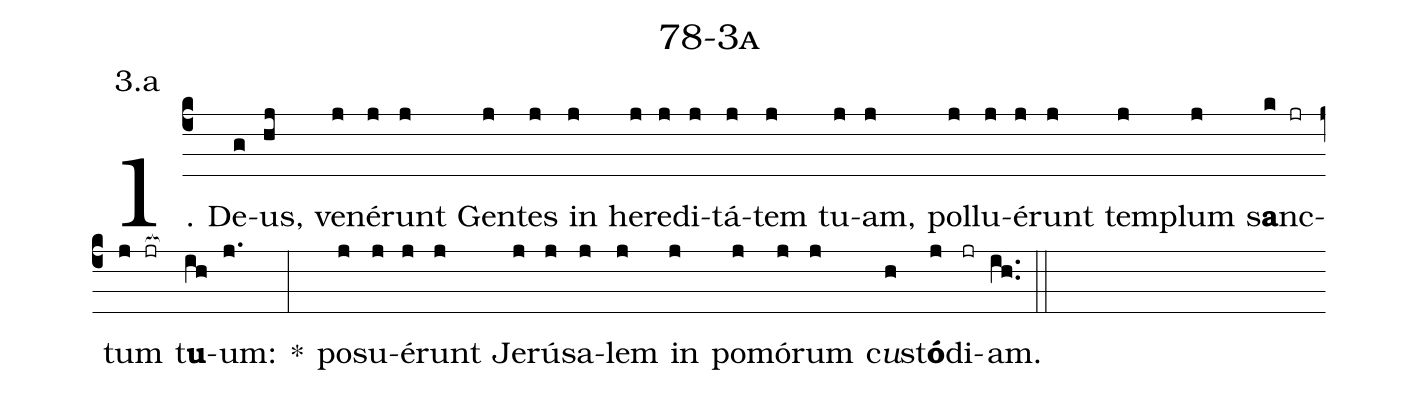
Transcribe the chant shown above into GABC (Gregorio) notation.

name: 78-3a;
annotation: 3.a;
%%
(c4)1. De(g)us,(hj) ve(j)né(j)runt(j) Gen(j)tes(j) in(j) he(j)re(j)di(j)tá(j)tem(j) tu(j)am,(j) pol(j)lu(j)é(j)runt(j) tem(j)plum(j) s<b>a</b>nc(k jr)tum(j jr[ocb:1{]) t<b>u</b>(ih[ocb:0}])um:(j.) *(:) po(j)su(j)é(j)runt(j) Je(j)rú(j)sa(j)lem(j) in(j) po(j)mó(j)rum(j) c<i>u</i>s(h)t<b>ó</b>(j)di(jr)am.(ih..) (::)
